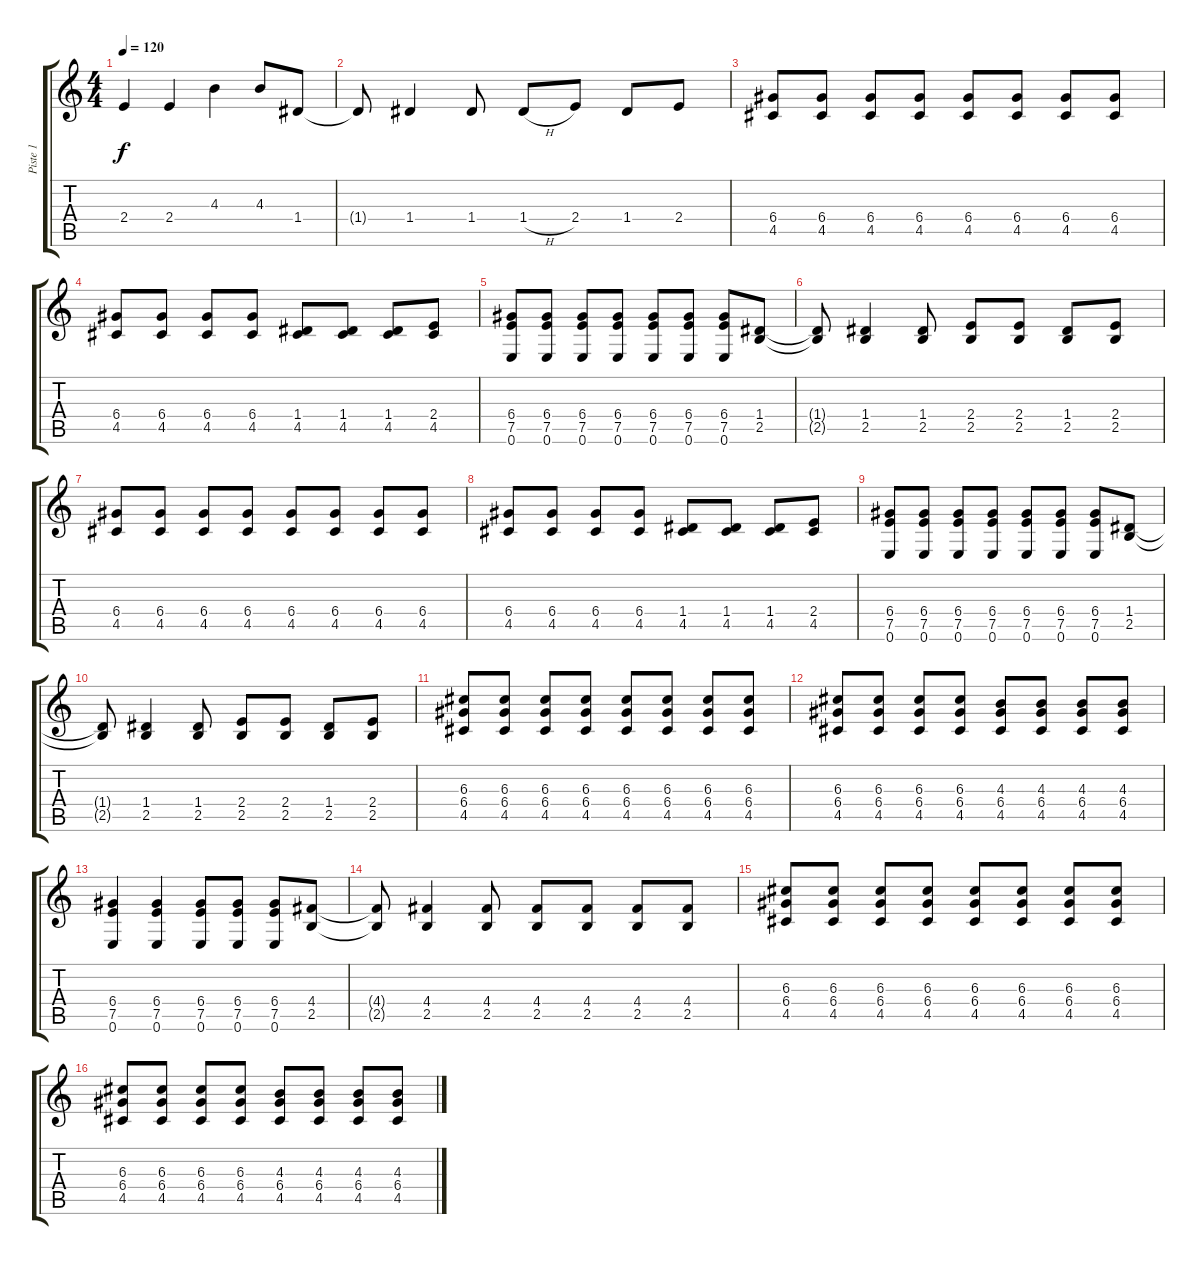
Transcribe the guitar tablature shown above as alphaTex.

\track ("Piste 1" "Piste 1") {instrument overdrivenguitar}
\staff {score tabs}
\tuning (E4 B3 G3 D3 A2 E2) {hide}
\ts (4 4)
\tempo 120
\clef g2
\ks c
2.4.4{dy f} 2.4.4 4.3.4 4.3.8 1.4.8 |
1.4{t}.8 1.4.4 1.4.8 1.4{h}.8 2.4.8 1.4.8 2.4.8 |
(6.4 4.5).8 (6.4 4.5).8 (6.4 4.5).8 (6.4 4.5).8 (6.4 4.5).8 (6.4 4.5).8 (6.4 4.5).8 (6.4 4.5).8 |
(6.4 4.5).8 (6.4 4.5).8 (6.4 4.5).8 (6.4 4.5).8 (1.4 4.5).8 (1.4 4.5).8 (1.4 4.5).8 (2.4 4.5).8 |
(6.4 7.5 0.6).8 (6.4 7.5 0.6).8 (6.4 7.5 0.6).8 (6.4 7.5 0.6).8 (6.4 7.5 0.6).8 (6.4 7.5 0.6).8 (6.4 7.5 0.6).8 (1.4 2.5).8 |
(1.4{t} 2.5{t}).8 (1.4 2.5).4 (1.4 2.5).8 (2.4 2.5).8 (2.4 2.5).8 (1.4 2.5).8 (2.4 2.5).8 |
(6.4 4.5).8 (6.4 4.5).8 (6.4 4.5).8 (6.4 4.5).8 (6.4 4.5).8 (6.4 4.5).8 (6.4 4.5).8 (6.4 4.5).8 |
(6.4 4.5).8 (6.4 4.5).8 (6.4 4.5).8 (6.4 4.5).8 (1.4 4.5).8 (1.4 4.5).8 (1.4 4.5).8 (2.4 4.5).8 |
(6.4 7.5 0.6).8 (6.4 7.5 0.6).8 (6.4 7.5 0.6).8 (6.4 7.5 0.6).8 (6.4 7.5 0.6).8 (6.4 7.5 0.6).8 (6.4 7.5 0.6).8 (1.4 2.5).8 |
(1.4{t} 2.5{t}).8 (1.4 2.5).4 (1.4 2.5).8 (2.4 2.5).8 (2.4 2.5).8 (1.4 2.5).8 (2.4 2.5).8 |
(6.3 6.4 4.5).8 (6.3 6.4 4.5).8 (6.3 6.4 4.5).8 (6.3 6.4 4.5).8 (6.3 6.4 4.5).8 (6.3 6.4 4.5).8 (6.3 6.4 4.5).8 (6.3 6.4 4.5).8 |
(6.3 6.4 4.5).8 (6.3 6.4 4.5).8 (6.3 6.4 4.5).8 (6.3 6.4 4.5).8 (4.3 6.4 4.5).8 (4.3 6.4 4.5).8 (4.3 6.4 4.5).8 (4.3 6.4 4.5).8 |
(6.4 7.5 0.6).4 (6.4 7.5 0.6).4 (6.4 7.5 0.6).8 (6.4 7.5 0.6).8 (6.4 7.5 0.6).8 (4.4 2.5).8 |
(4.4{t} 2.5{t}).8 (4.4 2.5).4 (4.4 2.5).8 (4.4 2.5).8 (4.4 2.5).8 (4.4 2.5).8 (4.4 2.5).8 |
(6.3 6.4 4.5).8 (6.3 6.4 4.5).8 (6.3 6.4 4.5).8 (6.3 6.4 4.5).8 (6.3 6.4 4.5).8 (6.3 6.4 4.5).8 (6.3 6.4 4.5).8 (6.3 6.4 4.5).8 |
(6.3 6.4 4.5).8 (6.3 6.4 4.5).8 (6.3 6.4 4.5).8 (6.3 6.4 4.5).8 (4.3 6.4 4.5).8 (4.3 6.4 4.5).8 (4.3 6.4 4.5).8 (4.3 6.4 4.5).8
